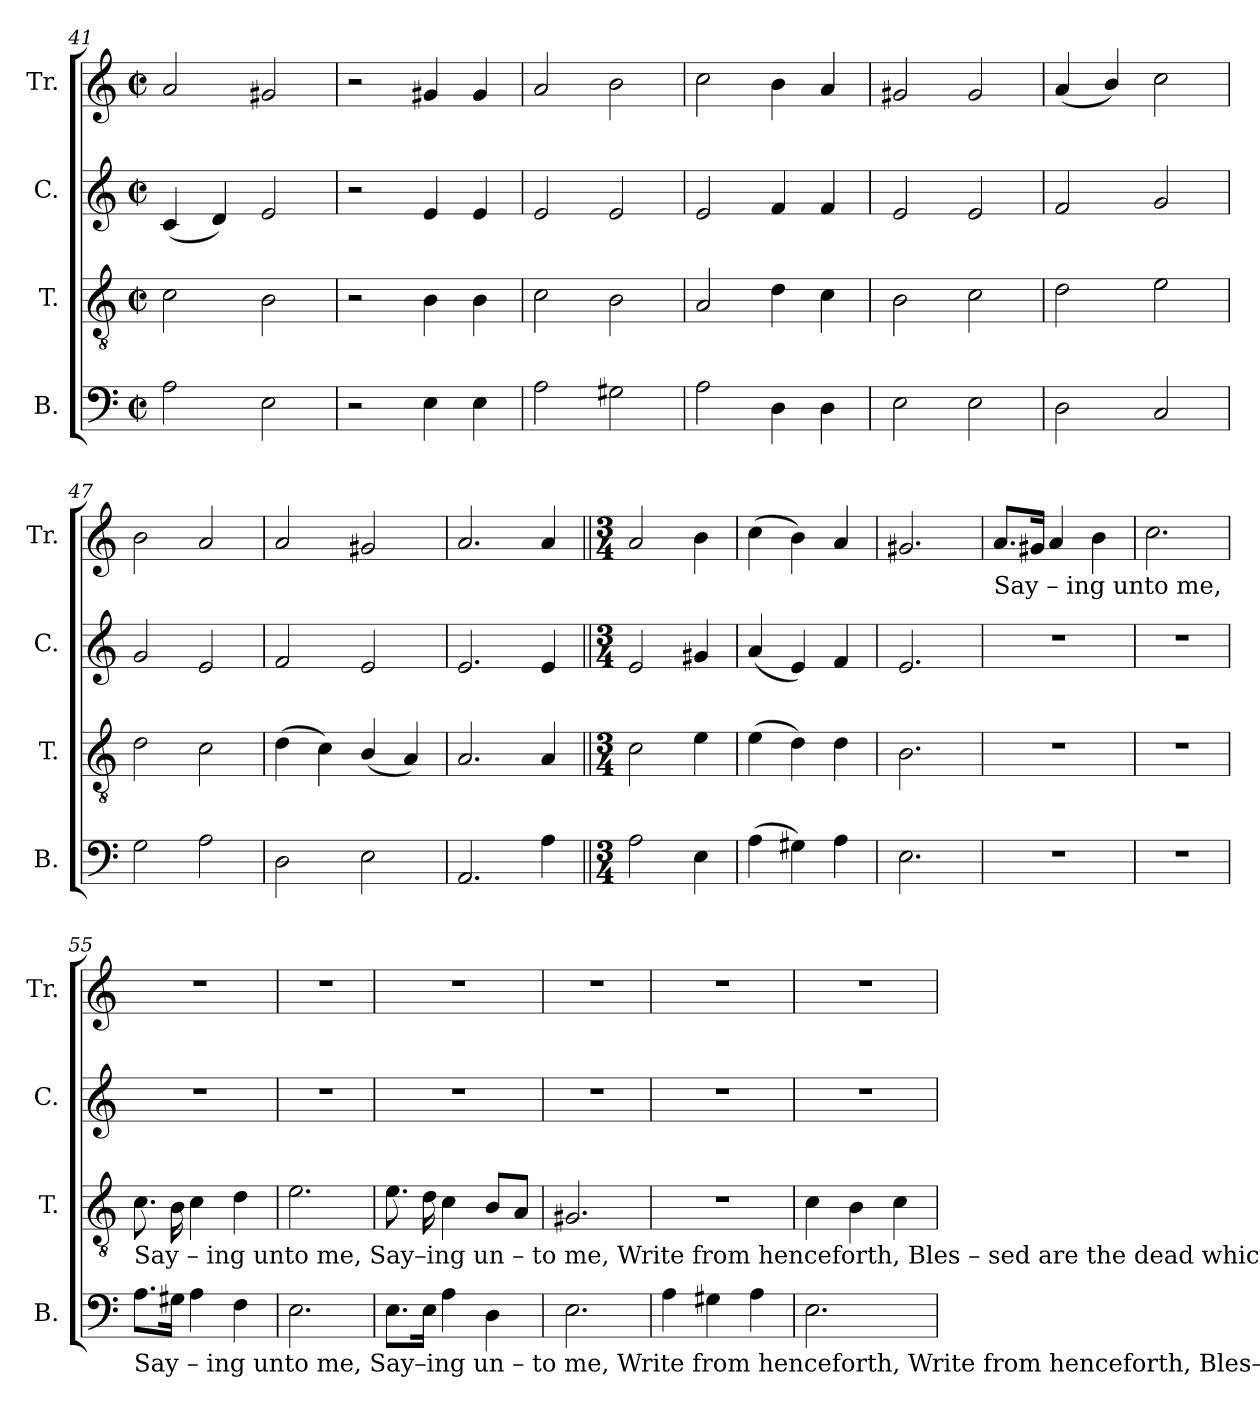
**kern	**kern	**kern	**kern
*part4	*part3	*part2	*part1
*staff4	*staff3	*staff2	*staff1
*I"B.	*I"T.	*I"C.	*I"Tr.
*I'B.	*I'T.	*I'C.	*I'Tr.
*clefF4	*clefGv2	*clefG2	*clefG2
*k[]	*k[]	*k[]	*k[]
*M2/2	*M2/2	*M2/2	*M2/2
*met(c|)	*met(c|)	*met(c|)	*met(c|)
=41	=41	=41	=41
2A!\	2c!\	(<4c!/	2a!/
.	.	4d!/)	.
2E!\	2B!\	2e!/	2g#X!/
=42	=42	=42	=42
2r	2r	2r	2r
4E!\	4B!\	4e!/	4g#X!/
4E!\	4B!\	4e!/	4g#!/
=43	=43	=43	=43
2A!\	2c!\	2e!/	2a!/
2G#X!\	2B!\	2e!/	2b!\
=44	=44	=44	=44
2A!\	2A!/	2e!/	2cc!\
4D!\	4d!\	4f!/	4b!\
4D!\	4c!\	4f!/	4a!/
=45	=45	=45	=45
2E!\	2B!\	2e!/	2g#X!/
2E!\	2c!\	2e!/	2g#!/
=46	=46	=46	=46
2D!\	2d!\	2f!/	(<4a!/
.	.	.	4b!/)
2C!/	2e!\	2g!/	2cc!\
=47	=47	=47	=47
2G!\	2d!\	2g!/	2b!\
2A!\	2c!\	2e!/	2a!/
=48	=48	=48	=48
2D!\	(>4d!\	2f!/	2a!/
.	4c!\)	.	.
2E!\	(<4B!/	2e!/	2g#X!/
.	4A!/)	.	.
=49	=49	=49	=49
2.AA!/	2.A!/	2.e!/	2.a!/
4A!\	4A!/	4e!/	4a!/
=50||	=50||	=50||	=50||
*M3/4	*M3/4	*M3/4	*M3/4
2A!\	2c!\	2e!/	2a!/
4E!\	4e!\	4g#X!/	4b!\
=51	=51	=51	=51
(>4A!\	(>4e!\	(<4a!/	(>4cc!\
4G#X!\)	4d!\)	4e!/)	4b!\)
4A!\	4d!\	4f!/	4a!/
=52	=52	=52	=52
2.E!\	2.B!\	2.e!/	2.g#X!/
=53	=53	=53	=53
!	!	!	!LO:TX:b:t=Say  –  ing   unto   me,
2.r	2.r	2.r	8.a!/L
.	.	.	16g#X!/Jk
.	.	.	4a!/
.	.	.	4b!\
=54	=54	=54	=54
2.r	2.r	2.r	2.cc!\
!!LO:LB:g=z
=55	=55	=55	=55
!	!LO:TX:b:t=Say – ing  unto   me,  Say–ing  un – to      me,                  Write from henceforth,            Bles – sed  are  the dead which die  in        the  Lord.     Ev – en    so,  ev – en    so,  saith  the	!	!
!LO:TX:b:t=Say – ing  unto   me,  Say–ing  un – to   me, Write from henceforth, Write from henceforth, Bles–sed  are  the dead which die    in  the       Lord.	!	!	!
8.A!\L	8.c!\	2.r	2.r
16G#X!\Jk	16B!\	.	.
4A!\	4c!\	.	.
4F!\	4d!\	.	.
=56	=56	=56	=56
2.E!\	2.e!\	2.r	2.r
=57	=57	=57	=57
8.E!\L	8.e!\	2.r	2.r
16E!\Jk	16d!\	.	.
4A!\	4c!\	.	.
4D!\	8B!/L	.	.
.	8A!/J	.	.
=58	=58	=58	=58
2.E!\	2.G#X!/	2.r	2.r
=59	=59	=59	=59
4A!\	2.r	2.r	2.r
4G#X!\	.	.	.
4A!\	.	.	.
=60	=60	=60	=60
2.E!\	4c!\	2.r	2.r
.	4B!\	.	.
.	4c!\	.	.
=	=	=	=
*-	*-	*-	*-
